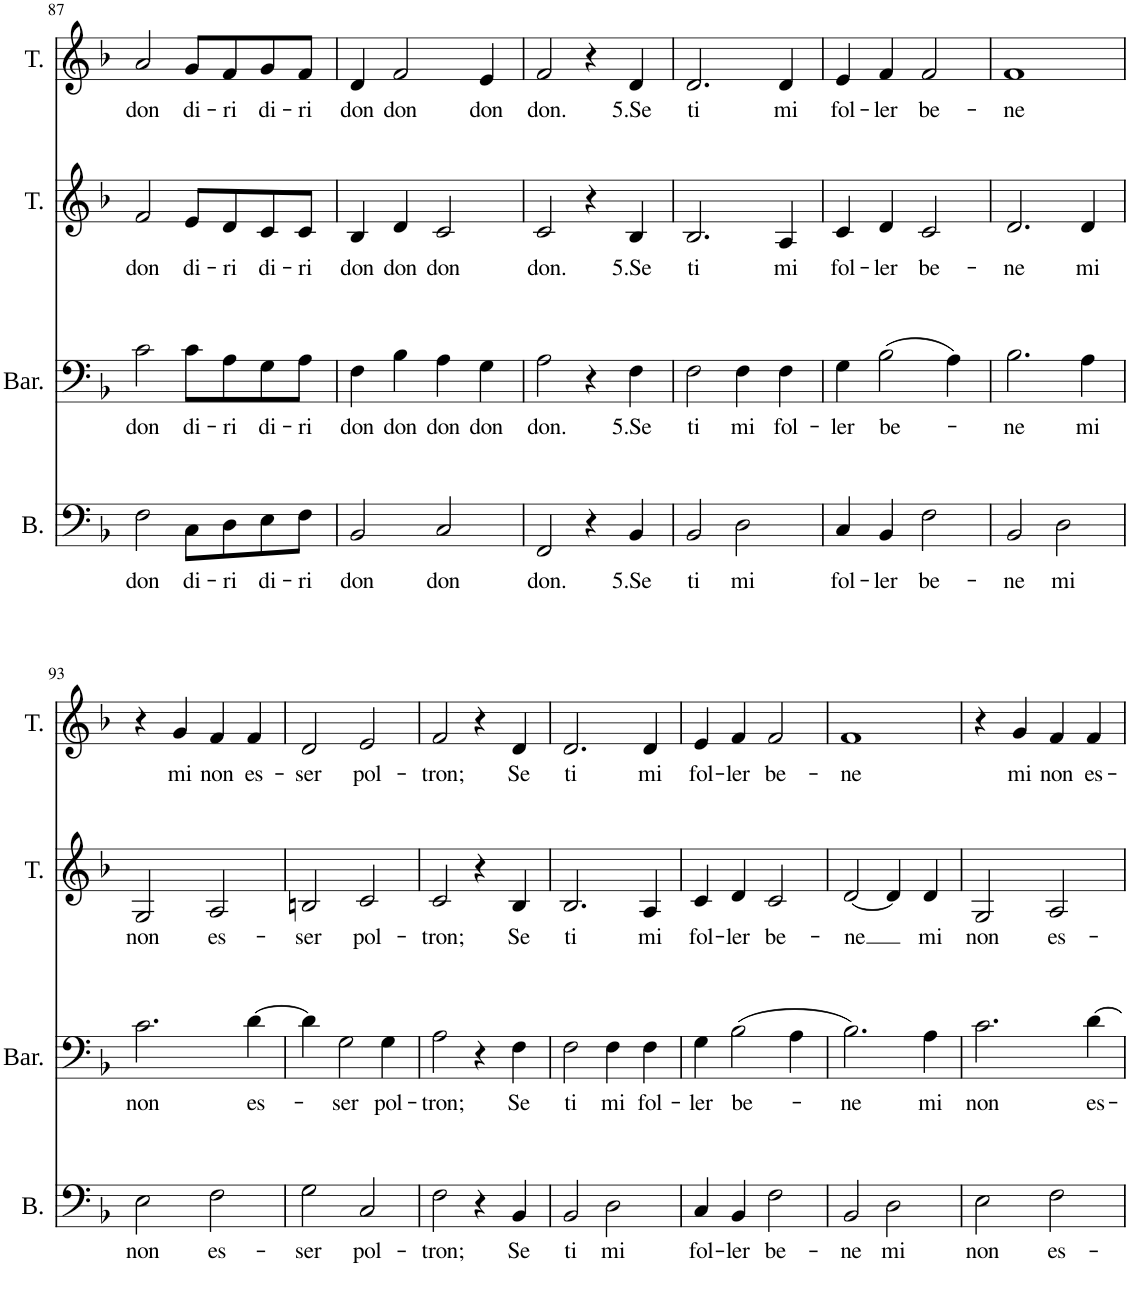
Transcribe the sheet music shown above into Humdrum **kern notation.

**kern	**text	**kern	**text	**kern	**text	**kern	**text
*part4	*part4	*part3	*part3	*part2	*part2	*part1	*part1
*staff4	*staff4	*staff3	*staff3	*staff2	*staff2	*staff1	*staff1
*I"Bass	*	*I"Baritone	*	*I"Tenor	*	*I"Tenor	*
*I'B.	*	*I'Bar.	*	*I'T.	*	*I'T.	*
!!LO:PB:g=z
*clefF4	*	*clefF4	*	*clefG2	*	*clefG2	*
*	*	*Trd4c7	*	*Trd4c7	*	*	*
*k[b-]	*	*k[b-]	*	*k[b-]	*	*k[b-]	*
*M4/4	*	*M4/4	*	*M4/4	*	*M4/4	*
=87	=87	=87	=87	=87	=87	=87	=87
!	!LO:LY:b	!	!LO:LY:b	!	!LO:LY:b	!	!LO:LY:b
2F\	don	2c\	don	2f/	don	2a/	don
!	!LO:LY:b	!	!LO:LY:b	!	!LO:LY:b	!	!LO:LY:b
8C\L	di-	8c\L	di-	8e/L	di-	8g/L	di-
!	!LO:LY:b	!	!LO:LY:b	!	!LO:LY:b	!	!LO:LY:b
8D\	-ri	8A\	-ri	8d/	-ri	8f/	-ri
!	!LO:LY:b	!	!LO:LY:b	!	!LO:LY:b	!	!LO:LY:b
8E\	di-	8G\	di-	8c/	di-	8g/	di-
!	!LO:LY:b	!	!LO:LY:b	!	!LO:LY:b	!	!LO:LY:b
8F\J	-ri	8A\J	-ri	8c/J	-ri	8f/J	-ri
=88	=88	=88	=88	=88	=88	=88	=88
!	!LO:LY:b	!	!LO:LY:b	!	!LO:LY:b	!	!LO:LY:b
2BB-/	don	4F\	don	4B-/	don	4d/	don
!	!	!	!LO:LY:b	!	!LO:LY:b	!	!LO:LY:b
.	.	4B-\	don	4d/	don	2f/	don
!	!LO:LY:b	!	!LO:LY:b	!	!LO:LY:b	!	!
2C/	don	4A\	don	2c/	don	.	.
!	!	!	!LO:LY:b	!	!	!	!LO:LY:b
.	.	4G\	don	.	.	4e/	don
=89	=89	=89	=89	=89	=89	=89	=89
!	!LO:LY:b	!	!LO:LY:b	!	!LO:LY:b	!	!LO:LY:b
2FF/	don.	2A\	don.	2c/	don.	2f/	don.
4r	.	4r	.	4r	.	4r	.
!	!LO:LY:b	!	!LO:LY:b	!	!LO:LY:b	!	!LO:LY:b
4BB-/	5.Se	4F\	5.Se	4B-/	5.Se	4d/	5.Se
=90	=90	=90	=90	=90	=90	=90	=90
!	!LO:LY:b	!	!LO:LY:b	!	!LO:LY:b	!	!LO:LY:b
2BB-/	ti	2F\	ti	2.B-/	ti	2.d/	ti
!	!LO:LY:b	!	!LO:LY:b	!	!	!	!
2D\	mi	4F\	mi	.	.	.	.
!	!	!	!LO:LY:b	!	!LO:LY:b	!	!LO:LY:b
.	.	4F\	fol-	4A/	mi	4d/	mi
=91	=91	=91	=91	=91	=91	=91	=91
!	!LO:LY:b	!	!LO:LY:b	!	!LO:LY:b	!	!LO:LY:b
4C/	fol-	4G\	-ler	4c/	fol-	4e/	fol-
!	!LO:LY:b	!	!LO:LY:b	!	!LO:LY:b	!	!LO:LY:b
4BB-/	-ler	(2B-\	be-	4d/	-ler	4f/	-ler
!	!LO:LY:b	!	!	!	!LO:LY:b	!	!LO:LY:b
2F\	be-	.	.	2c/	be-	2f/	be-
.	.	4A\)	.	.	.	.	.
=92	=92	=92	=92	=92	=92	=92	=92
!	!LO:LY:b	!	!LO:LY:b	!	!LO:LY:b	!	!LO:LY:b
2BB-/	-ne	2.B-\	-ne	2.d/	-ne	1f	-ne
!	!LO:LY:b	!	!	!	!	!	!
2D\	mi	.	.	.	.	.	.
!	!	!	!LO:LY:b	!	!LO:LY:b	!	!
.	.	4A\	mi	4d/	mi	.	.
!!LO:LB:g=z
=93	=93	=93	=93	=93	=93	=93	=93
!	!LO:LY:b	!	!LO:LY:b	!	!LO:LY:b	!	!
2E\	non	2.c\	non	2G/	non	4r	.
!	!	!	!	!	!	!	!LO:LY:b
.	.	.	.	.	.	4g/	mi
!	!LO:LY:b	!	!	!	!LO:LY:b	!	!LO:LY:b
2F\	es-	.	.	2A/	es-	4f/	non
!	!	!	!LO:LY:b	!	!	!	!LO:LY:b
.	.	[4d\	es-	.	.	4f/	es-
=94	=94	=94	=94	=94	=94	=94	=94
!	!LO:LY:b	!	!	!	!LO:LY:b	!	!LO:LY:b
2G\	-ser	4d\]	.	2Bn/	-ser	2d/	-ser
!	!	!	!LO:LY:b	!	!	!	!
.	.	2G\	-ser	.	.	.	.
!	!LO:LY:b	!	!	!	!LO:LY:b	!	!LO:LY:b
2C/	pol-	.	.	2c/	pol-	2e/	pol-
!	!	!	!LO:LY:b	!	!	!	!
.	.	4G\	pol-	.	.	.	.
=95	=95	=95	=95	=95	=95	=95	=95
!	!LO:LY:b	!	!LO:LY:b	!	!LO:LY:b	!	!LO:LY:b
2F\	-tron;	2A\	-tron;	2c/	-tron;	2f/	-tron;
4r	.	4r	.	4r	.	4r	.
!	!LO:LY:b	!	!LO:LY:b	!	!LO:LY:b	!	!LO:LY:b
4BB-/	Se	4F\	Se	4B-/	Se	4d/	Se
=96	=96	=96	=96	=96	=96	=96	=96
!	!LO:LY:b	!	!LO:LY:b	!	!LO:LY:b	!	!LO:LY:b
2BB-/	ti	2F\	ti	2.B-/	ti	2.d/	ti
!	!LO:LY:b	!	!LO:LY:b	!	!	!	!
2D\	mi	4F\	mi	.	.	.	.
!	!	!	!LO:LY:b	!	!LO:LY:b	!	!LO:LY:b
.	.	4F\	fol-	4A/	mi	4d/	mi
=97	=97	=97	=97	=97	=97	=97	=97
!	!LO:LY:b	!	!LO:LY:b	!	!LO:LY:b	!	!LO:LY:b
4C/	fol-	4G\	-ler	4c/	fol-	4e/	fol-
!	!LO:LY:b	!	!LO:LY:b	!	!LO:LY:b	!	!LO:LY:b
4BB-/	-ler	(2B-\	be-	4d/	-ler	4f/	-ler
!	!LO:LY:b	!	!	!	!LO:LY:b	!	!LO:LY:b
2F\	be-	.	.	2c/	be-	2f/	be-
.	.	4A\	.	.	.	.	.
=98	=98	=98	=98	=98	=98	=98	=98
!	!LO:LY:b	!	!LO:LY:b	!	!LO:LY:b	!	!LO:LY:b
2BB-/	-ne	2.B-\)	-ne	[2d/	-ne	1f	-ne
!	!LO:LY:b	!	!	!	!	!	!
2D\	mi	.	.	4d/]	.	.	.
!	!	!	!LO:LY:b	!	!LO:LY:b	!	!
.	.	4A\	mi	4d/	mi	.	.
=99	=99	=99	=99	=99	=99	=99	=99
!	!LO:LY:b	!	!LO:LY:b	!	!LO:LY:b	!	!
2E\	non	2.c\	non	2G/	non	4r	.
!	!	!	!	!	!	!	!LO:LY:b
.	.	.	.	.	.	4g/	mi
!	!LO:LY:b	!	!	!	!LO:LY:b	!	!LO:LY:b
2F\	es-	.	.	2A/	es-	4f/	non
!	!	!	!LO:LY:b	!	!	!	!LO:LY:b
.	.	[4d\	es-	.	.	4f/	es-
=	=	=	=	=	=	=	=
*-	*-	*-	*-	*-	*-	*-	*-
